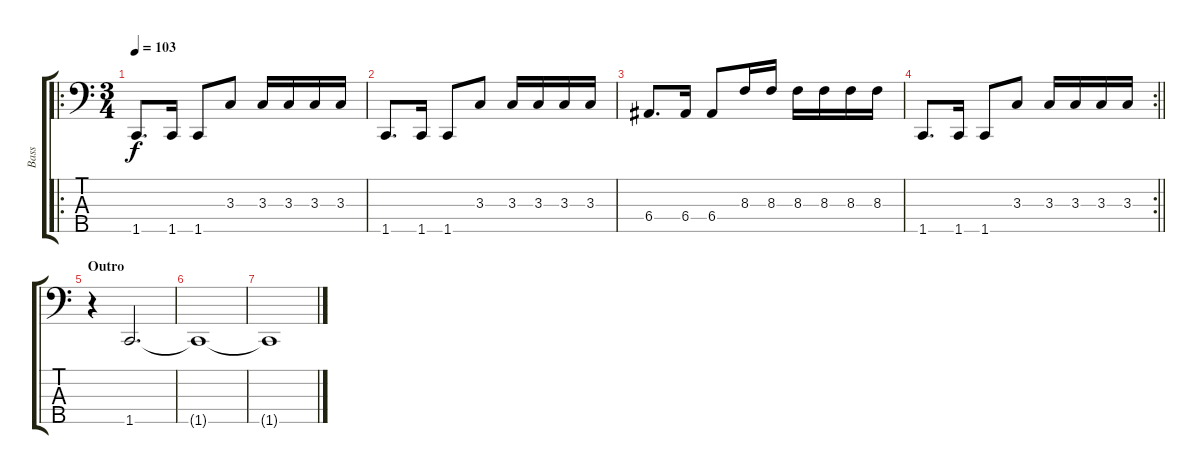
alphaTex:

\track ("Bass" "Bass") {instrument electricbassfinger}
\staff {score tabs}
\tuning (G2 D2 A1 E1 B0) {hide}
\ro
\ts (3 4)
\tempo 103
\clef f4
\ks c
1.5.8{d dy f} 1.5.16 1.5.8 3.3.8 3.3.16 3.3.16 3.3.16 3.3.16 |
1.5.8{d} 1.5.16 1.5.8 3.3.8 3.3.16 3.3.16 3.3.16 3.3.16 |
6.4.8{d} 6.4.16 6.4.8 8.3.16 8.3.16 8.3.16 8.3.16 8.3.16 8.3.16 |
\rc 2
\barLineRight lightlight
1.5.8{d} 1.5.16 1.5.8 3.3.8 3.3.16 3.3.16 3.3.16 3.3.16 |
\section ("" "Outro ")
r.4 1.5.2{d volume 6} |
1.5{t}.1 |
1.5{t}.1
